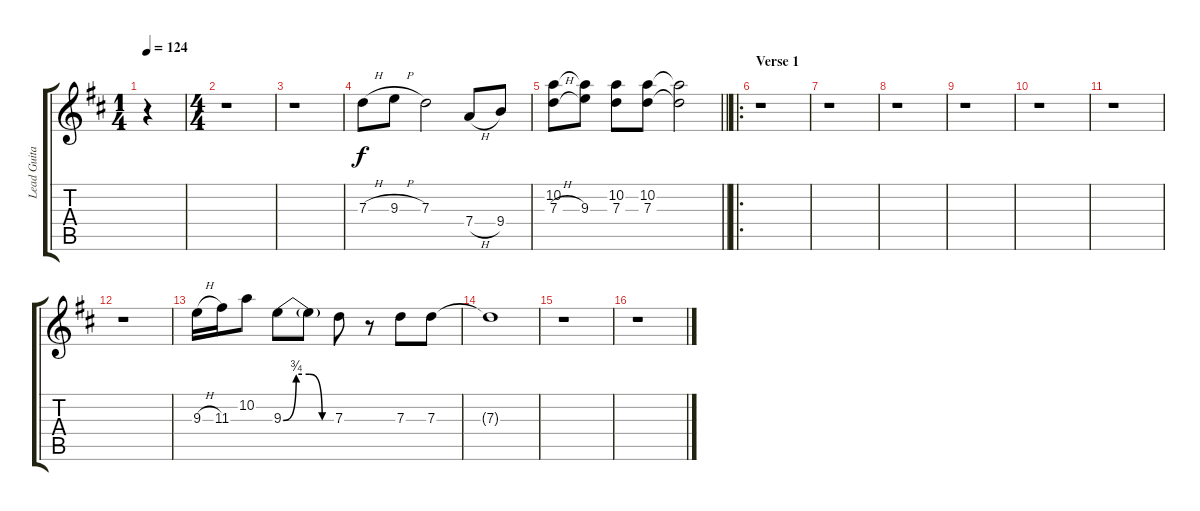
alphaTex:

\track ("Lead Guitar II (Keith)" "Lead Guita") {instrument electricguitarjazz}
\staff {score tabs}
\tuning (E4 B3 G3 D3 A2 E2) {hide}
\ts (1 4)
\tempo 124
\clef g2
\ks d
r.4{dy f instrument electricguitarjazz} |
\ts (4 4)
r.1 |
r.1 |
7.3{h}.8 9.3{h}.8 7.3.2 7.4{h}.8 9.4.8 |
\barLineRight lightlight
(10.2 7.3{h}).8 (10.2{t} 9.3).8 (10.2 7.3).8 (10.2 7.3).8 (10.2{t} 7.3{t}).2 |
\ro
\section ("" "Verse 1")
r.1 |
r.1 |
r.1 |
r.1 |
r.1 |
r.1 |
r.1 |
9.3{h}.16 11.3.16 10.2.8 9.3{be (custom 0 0 15 3 30 3 45 0 60 0)}.8 9.3{t}.8 7.3.8 r.8 7.3.8 7.3.8 |
7.3{t}.1 |
r.1 |
r.1
